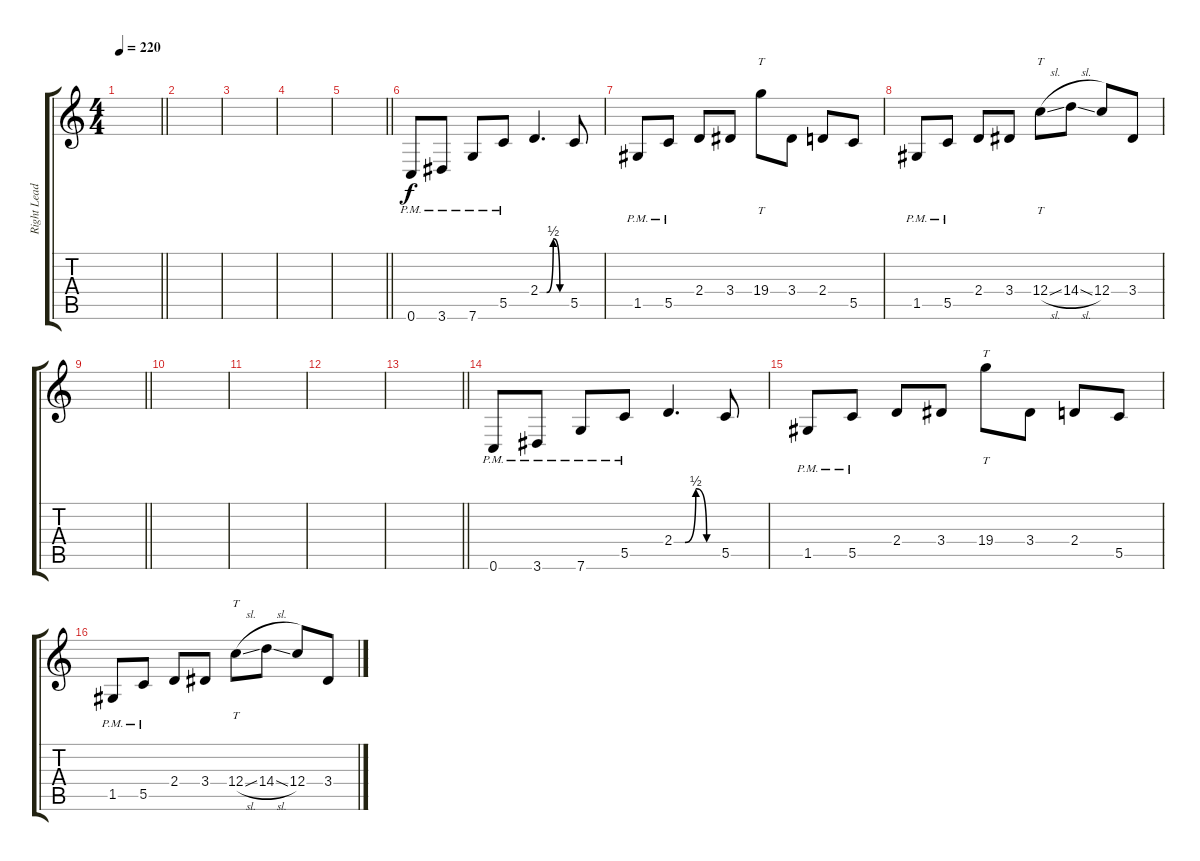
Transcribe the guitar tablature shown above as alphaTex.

\track ("Right Lead 2" "Right Lead") {instrument distortionguitar}
\staff {score tabs}
\tuning (D4 A3 F3 C3 G2 C2) {hide}
\ts (4 4)
\tempo 220
\clef g2
\barLineRight lightlight
\ks c
|
\section ("" "")
|
|
|
\barLineRight lightlight
|
0.6{pm}.8 3.6{pm}.8 7.6{pm}.8 5.5{pm}.8 2.4{be (custom 0 0 15 0 30 2 45 0 60 0)}.4{d} 5.5.8 |
1.5{pm}.8 5.5{pm}.8 2.4.8 3.4.8 19.4.8{tt} 3.4.8 2.4.8 5.5.8 |
1.5{pm}.8 5.5{pm}.8 2.4.8 3.4.8 12.4{sl}.8{tt} 14.4{sl}.8 12.4.8 3.4.8 |
\barLineRight lightlight
|
\section ("" "")
|
|
|
\barLineRight lightlight
|
0.6{pm}.8 3.6{pm}.8 7.6{pm}.8 5.5{pm}.8 2.4{be (custom 0 0 15 0 30 2 45 0 60 0)}.4{d} 5.5.8 |
1.5{pm}.8 5.5{pm}.8 2.4.8 3.4.8 19.4.8{tt} 3.4.8 2.4.8 5.5.8 |
1.5{pm}.8 5.5{pm}.8 2.4.8 3.4.8 12.4{sl}.8{tt} 14.4{sl}.8 12.4.8 3.4.8
